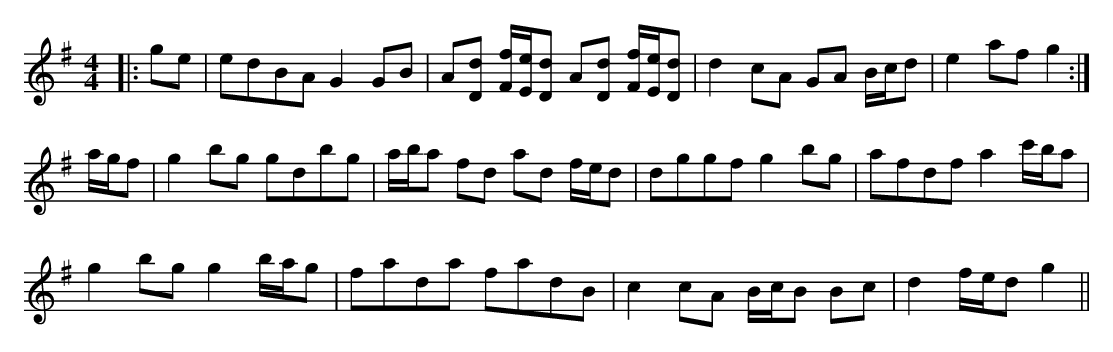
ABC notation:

X:1
M:4/4
K:G
|:ge|edBA G2 GB|A[Dd] [F/f/][E/e/][Dd] A[Dd] [F/f/][E/e/][Dd]|d2 cA GA B/c/d|e2 af g2:|
a/g/f|g2 bg gdbg|a/b/a fd ad f/e/d|dggf g2 bg|afdf a2 c'/b/a|
g2 bg g2 b/a/g|fada fadB|c2 cA B/c/B Bc|d2 f/e/d g2||
